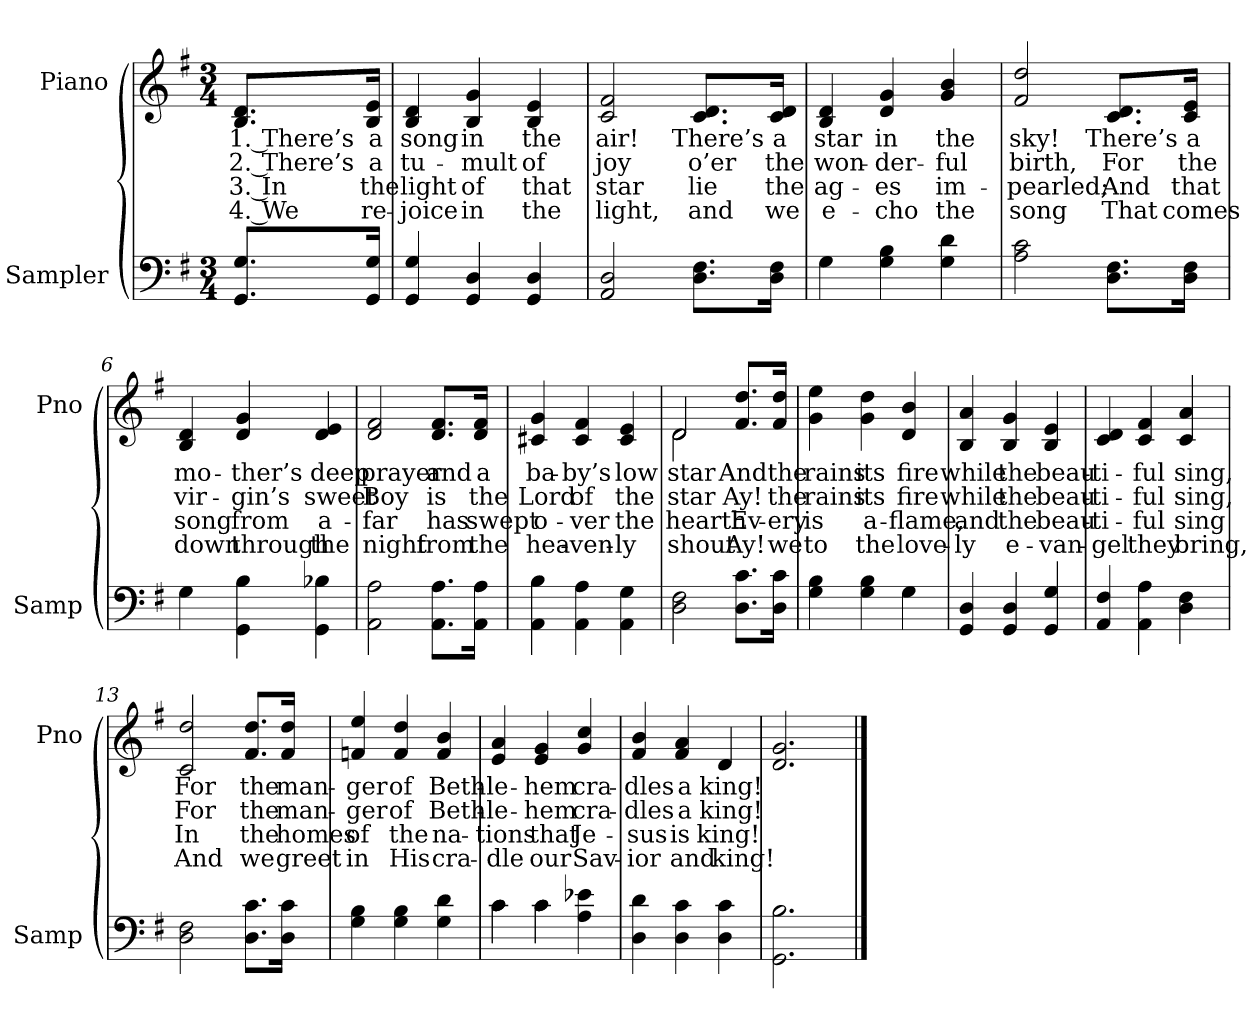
**kern	**kern	**text	**text	**text	**text
*part2	*part1	*part1	*part1	*part1	*part1
*staff2	*staff1	*staff1	*staff1	*staff1	*staff1
*I"Sampler	*I"Piano	*	*	*	*
*I'Samp	*I'Pno	*	*	*	*
*clefF4	*clefG2	*	*	*	*
*k[f#]	*k[f#]	*	*	*	*
*G:	*G:	*	*	*	*
*M3/4	*M3/4	*	*	*	*
=1	=1	=1	=1	=1	=1
8.GG/ 8.G/L	8.B/ 8.d/L	1. There’s	2. There’s	3. In	4. We
16GG/ 16G/Jk	16B/ 16e/Jk	a	a	the	re-
=2	=2	=2	=2	=2	=2
4GG/ 4G/	4B 4d	song	tu-	light	-joice
4GG/ 4D/	4B 4g	in	-mult	of	in
4GG/ 4D/	4B 4e	the	of	that	the
=3	=3	=3	=3	=3	=3
2AA/ 2D/	2c 2f#	air!	joy	star	light,
8.D\ 8.F#\L	8.c/ 8.d/L	There’s	o’er	lie	and
16D\ 16F#\Jk	16c/ 16d/Jk	a	the	the	we
=4	=4	=4	=4	=4	=4
4G\	4B/ 4d/	star	won-	ag-	e-
4G\ 4B\	4d/ 4g/	in	-der-	-es	-cho
4G\ 4d\	4g/ 4b/	the	-ful	im-	the
=5	=5	=5	=5	=5	=5
2A\ 2c\	2f#/ 2dd/	sky!	birth,	-pearled;	song
8.D\ 8.F#\L	8.c/ 8.d/L	There’s	For	And	That
16D\ 16F#\Jk	16c/ 16e/Jk	a	the	that	comes
=6	=6	=6	=6	=6	=6
4G\	4B/ 4d/	mo-	vir-	song	down
4GG\ 4B\	4d/ 4g/	-ther’s	-gin’s	from	through
4GG\ 4B-X\	4d/ 4e/	deep	sweet	a-	the
=7	=7	=7	=7	=7	=7
2AA\ 2A\	2d/ 2f#/	prayer	Boy	-far	night
8.AA\ 8.A\L	8.d/ 8.f#/L	and	is	has	from
16AA\ 16A\Jk	16d/ 16f#/Jk	a	the	swept	the
=8	=8	=8	=8	=8	=8
4AA\ 4B\	4c#X/ 4g/	ba-	Lord	o-	hea-
4AA\ 4A\	4c#/ 4f#/	-by’s	of	-ver	-ven-
4AA\ 4G\	4c#/ 4e/	low	the	the	-ly
=9	=9	=9	=9	=9	=9
*	*^	*	*	*	*
2D\ 2F#\	2d/	2d	star	star	hearth	shout
8.D\ 8.c\L	8.f#/ 8.dd/L	4ryy	And	Ay!	Ev-	Ay!
16D\ 16c\Jk	16f#/ 16dd/Jk	.	the	the	-ery	we
*	*v	*v	*	*	*	*
=10	=10	=10	=10	=10	=10
4G\ 4B\	4g\ 4ee\	rains	rains	is	to
4G\ 4B\	4g\ 4dd\	its	its	a-	the
4G\	4d/ 4b/	fire	fire	-flame,	love-
=11	=11	=11	=11	=11	=11
4GG/ 4D/	4B/ 4a/	while	while	and	-ly
4GG/ 4D/	4B/ 4g/	the	the	the	e-
4GG/ 4G/	4B/ 4e/	beau-	beau-	beau-	-van-
=12	=12	=12	=12	=12	=12
4AA/ 4F#/	4c/ 4d/	-ti-	-ti-	-ti-	-gel
4AA\ 4A\	4c/ 4f#/	-ful	-ful	-ful	they
4D\ 4F#\	4c/ 4a/	sing,	sing,	sing	bring,
=13	=13	=13	=13	=13	=13
2D\ 2F#\	2c/ 2dd/	For	For	In	And
8.D\ 8.c\L	8.f#/ 8.dd/L	the	the	the	we
16D\ 16c\Jk	16f#/ 16dd/Jk	man-	man-	homes	greet
=14	=14	=14	=14	=14	=14
4G\ 4B\	4fn/ 4ee/	-ger	-ger	of	in
4G\ 4B\	4f/ 4dd/	of	of	the	His
4G\ 4d\	4f/ 4b/	Beth-	Beth-	na-	cra-
=15	=15	=15	=15	=15	=15
*^	*	*	*	*	*
4c\	4c	4e/ 4a/	-le-	-le-	-tions	-dle
4c\	4c	4e/ 4g/	-hem	-hem	that	our
4A\ 4e-X\	4ryy	4g/ 4cc/	cra-	cra-	Je-	Sav-
*v	*v	*	*	*	*	*
=16	=16	=16	=16	=16	=16
4D\ 4d\	4f#/ 4b/	-dles	-dles	-sus	-ior
4D\ 4c\	4f#/ 4a/	a	a	is	and
4D\ 4c\	4d/	king!	king!	king!	king!
=17	=17	=17	=17	=17	=17
2.GG\ 2.B\	2.d/ 2.g/	.	.	.	.
==	==	==	==	==	==
*-	*-	*-	*-	*-	*-
